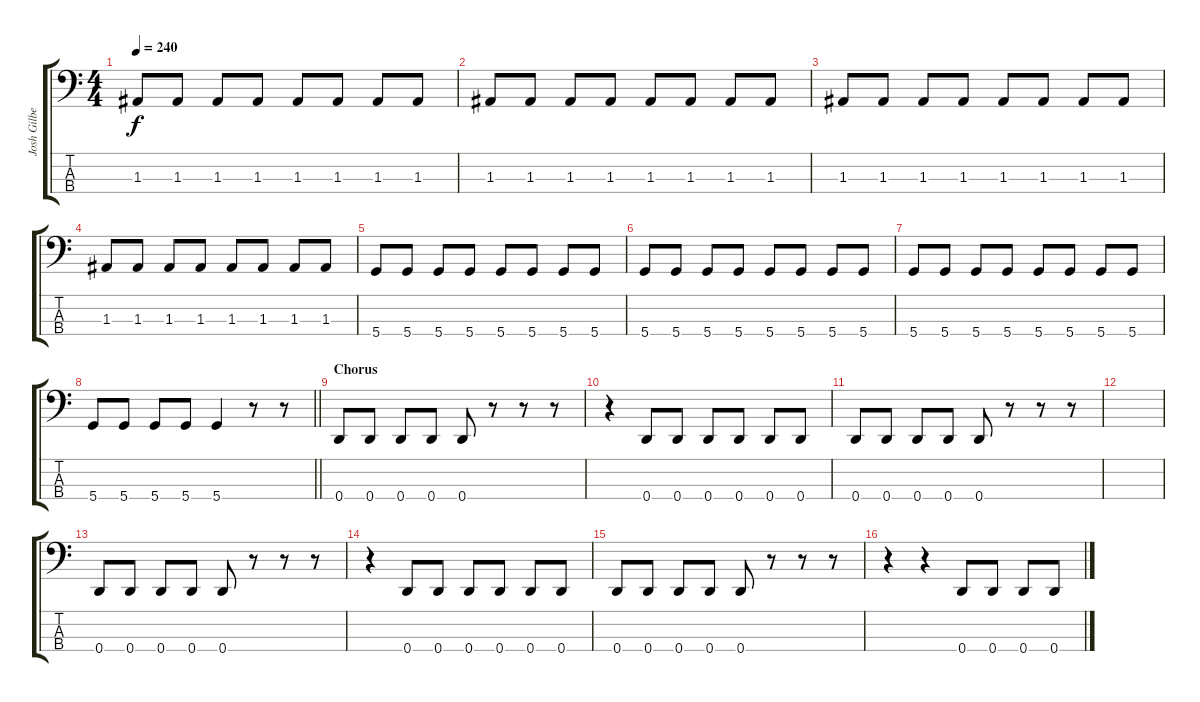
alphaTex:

\track ("Josh Gilbert" "Josh Gilbe") {instrument electricbasspick}
\staff {score tabs}
\tuning (G2 D2 A1 D1) {hide}
\ts (4 4)
\tempo 240
\clef f4
\ks c
1.3.8{dy f} 1.3.8 1.3.8 1.3.8 1.3.8 1.3.8 1.3.8 1.3.8 |
1.3.8 1.3.8 1.3.8 1.3.8 1.3.8 1.3.8 1.3.8 1.3.8 |
1.3.8 1.3.8 1.3.8 1.3.8 1.3.8 1.3.8 1.3.8 1.3.8 |
1.3.8 1.3.8 1.3.8 1.3.8 1.3.8 1.3.8 1.3.8 1.3.8 |
5.4.8 5.4.8 5.4.8 5.4.8 5.4.8 5.4.8 5.4.8 5.4.8 |
5.4.8 5.4.8 5.4.8 5.4.8 5.4.8 5.4.8 5.4.8 5.4.8 |
5.4.8 5.4.8 5.4.8 5.4.8 5.4.8 5.4.8 5.4.8 5.4.8 |
\barLineRight lightlight
5.4.8 5.4.8 5.4.8 5.4.8 5.4.4 r.8 r.8 |
\section ("" "Chorus")
0.4.8 0.4.8 0.4.8 0.4.8 0.4.8 r.8 r.8 r.8 |
r.4 0.4.8 0.4.8 0.4.8 0.4.8 0.4.8 0.4.8 |
0.4.8 0.4.8 0.4.8 0.4.8 0.4.8 r.8 r.8 r.8 |
|
0.4.8 0.4.8 0.4.8 0.4.8 0.4.8 r.8 r.8 r.8 |
r.4 0.4.8 0.4.8 0.4.8 0.4.8 0.4.8 0.4.8 |
0.4.8 0.4.8 0.4.8 0.4.8 0.4.8 r.8 r.8 r.8 |
r.4 r.4 0.4.8 0.4.8 0.4.8 0.4.8
